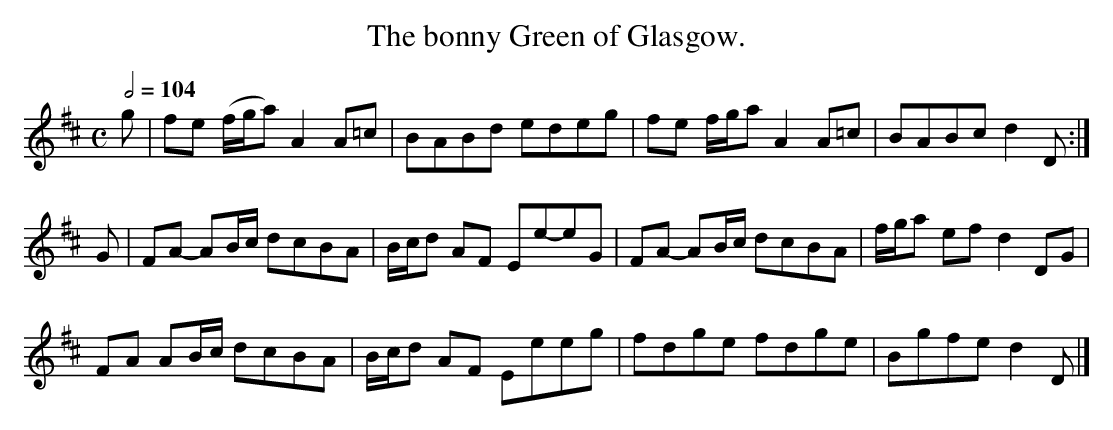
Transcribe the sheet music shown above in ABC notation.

X:1
T:The bonny Green of Glasgow.
M:C
L:1/8
Q:1/2=104
K:D
g|fe (f/g/a) A2A=c|BABd     edeg|fe  f/g/a A2A=c|BABc     d2 D:|
G|FA- AB/c/  dcBA |B/c/d AF Ee-eG|FA- AB/c/ dcBA |f/g/a ef d2 DG|
  FA  AB/c/  dcBA |B/c/d AF Eeeg|fdge    fdge |Bgfe     d2 D|]
